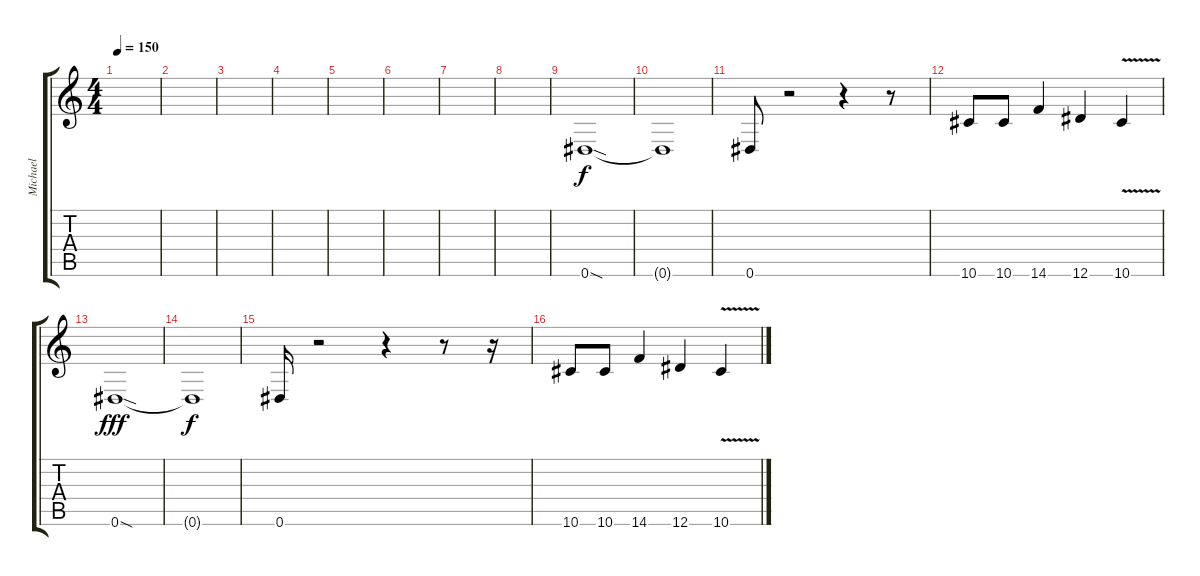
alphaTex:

\track ("Michael" "Michael") {instrument slapbass1}
\staff {score tabs}
\tuning (Eb4 Bb3 Gb3 Db3 Ab2 Eb2) {hide}
\ts (4 4)
\tempo 150
\clef g2
\ks c
|
|
|
|
|
|
|
|
0.6{sod}.1 |
0.6{t}.1{dy f} |
0.6.8 r.2 r.4 r.8 |
10.6.8 10.6.8 14.6.4 12.6.4 10.6{v}.4 |
0.6{sod}.1{dy fff} |
0.6{t}.1{dy f} |
0.6.16 r.2 r.4 r.8 r.16 |
10.6.8 10.6.8 14.6.4 12.6.4 10.6{v}.4
